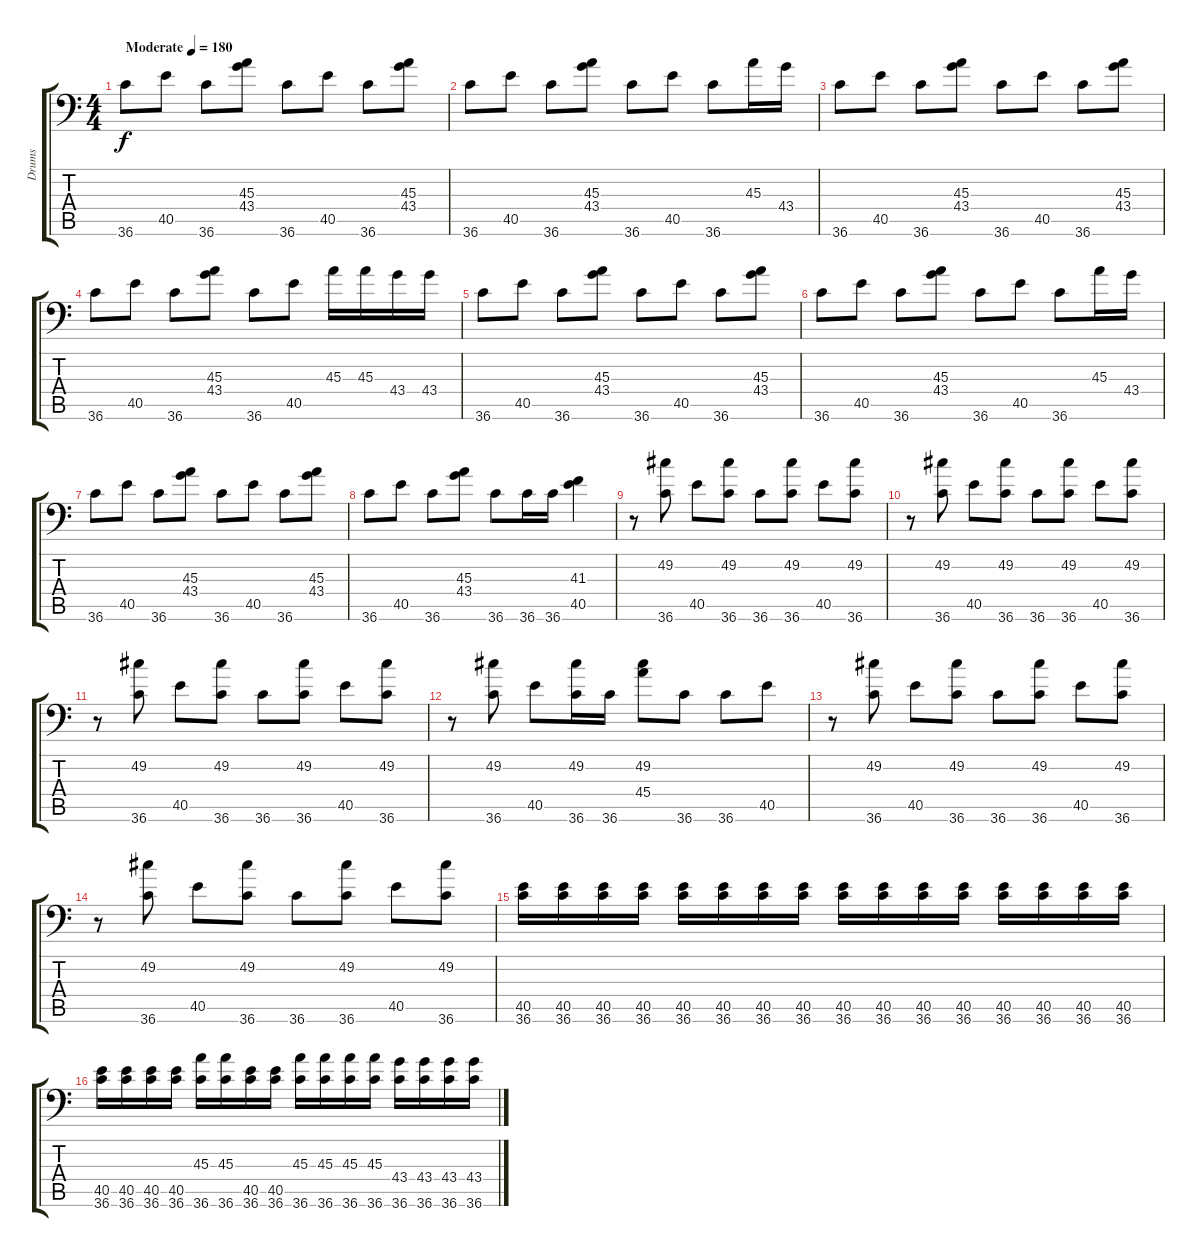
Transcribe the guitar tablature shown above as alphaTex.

\track ("Drums" "Drums") {instrument acousticgrandpiano}
\staff {score tabs}
\tuning (C-1 C-1 C-1 C-1 C-1 C-1) {hide}
\ts (4 4)
\tempo (180 "Moderate")
\clef f4
\ks c
36.6.8{dy f instrument acousticgrandpiano} 40.5.8 36.6.8 (45.3 43.4).8 36.6.8 40.5.8 36.6.8 (45.3 43.4).8 |
36.6.8 40.5.8 36.6.8 (45.3 43.4).8 36.6.8 40.5.8 36.6.8 45.3.16 43.4.16 |
36.6.8 40.5.8 36.6.8 (45.3 43.4).8 36.6.8 40.5.8 36.6.8 (45.3 43.4).8 |
36.6.8 40.5.8 36.6.8 (45.3 43.4).8 36.6.8 40.5.8 45.3.16 45.3.16 43.4.16 43.4.16 |
36.6.8 40.5.8 36.6.8 (45.3 43.4).8 36.6.8 40.5.8 36.6.8 (45.3 43.4).8 |
36.6.8 40.5.8 36.6.8 (45.3 43.4).8 36.6.8 40.5.8 36.6.8 45.3.16 43.4.16 |
36.6.8 40.5.8 36.6.8 (45.3 43.4).8 36.6.8 40.5.8 36.6.8 (45.3 43.4).8 |
36.6.8 40.5.8 36.6.8 (45.3 43.4).8 36.6.8 36.6.16 36.6.16 (41.3 40.5).4 |
r.8 (49.2 36.6).8 40.5.8 (49.2 36.6).8 36.6.8 (49.2 36.6).8 40.5.8 (49.2 36.6).8 |
r.8 (49.2 36.6).8 40.5.8 (49.2 36.6).8 36.6.8 (49.2 36.6).8 40.5.8 (49.2 36.6).8 |
r.8 (49.2 36.6).8 40.5.8 (49.2 36.6).8 36.6.8 (49.2 36.6).8 40.5.8 (49.2 36.6).8 |
r.8 (49.2 36.6).8 40.5.8 (49.2 36.6).16 36.6.16 (49.2 45.4).8 36.6.8 36.6.8 40.5.8 |
r.8 (49.2 36.6).8 40.5.8 (49.2 36.6).8 36.6.8 (49.2 36.6).8 40.5.8 (49.2 36.6).8 |
r.8 (49.2 36.6).8 40.5.8 (49.2 36.6).8 36.6.8 (49.2 36.6).8 40.5.8 (49.2 36.6).8 |
(40.5 36.6).16 (40.5 36.6).16 (40.5 36.6).16 (40.5 36.6).16 (40.5 36.6).16 (40.5 36.6).16 (40.5 36.6).16 (40.5 36.6).16 (40.5 36.6).16 (40.5 36.6).16 (40.5 36.6).16 (40.5 36.6).16 (40.5 36.6).16 (40.5 36.6).16 (40.5 36.6).16 (40.5 36.6).16 |
(40.5 36.6).16 (40.5 36.6).16 (40.5 36.6).16 (40.5 36.6).16 (45.3 36.6).16 (45.3 36.6).16 (40.5 36.6).16 (40.5 36.6).16 (45.3 36.6).16 (45.3 36.6).16 (45.3 36.6).16 (45.3 36.6).16 (43.4 36.6).16 (43.4 36.6).16 (43.4 36.6).16 (43.4 36.6).16
